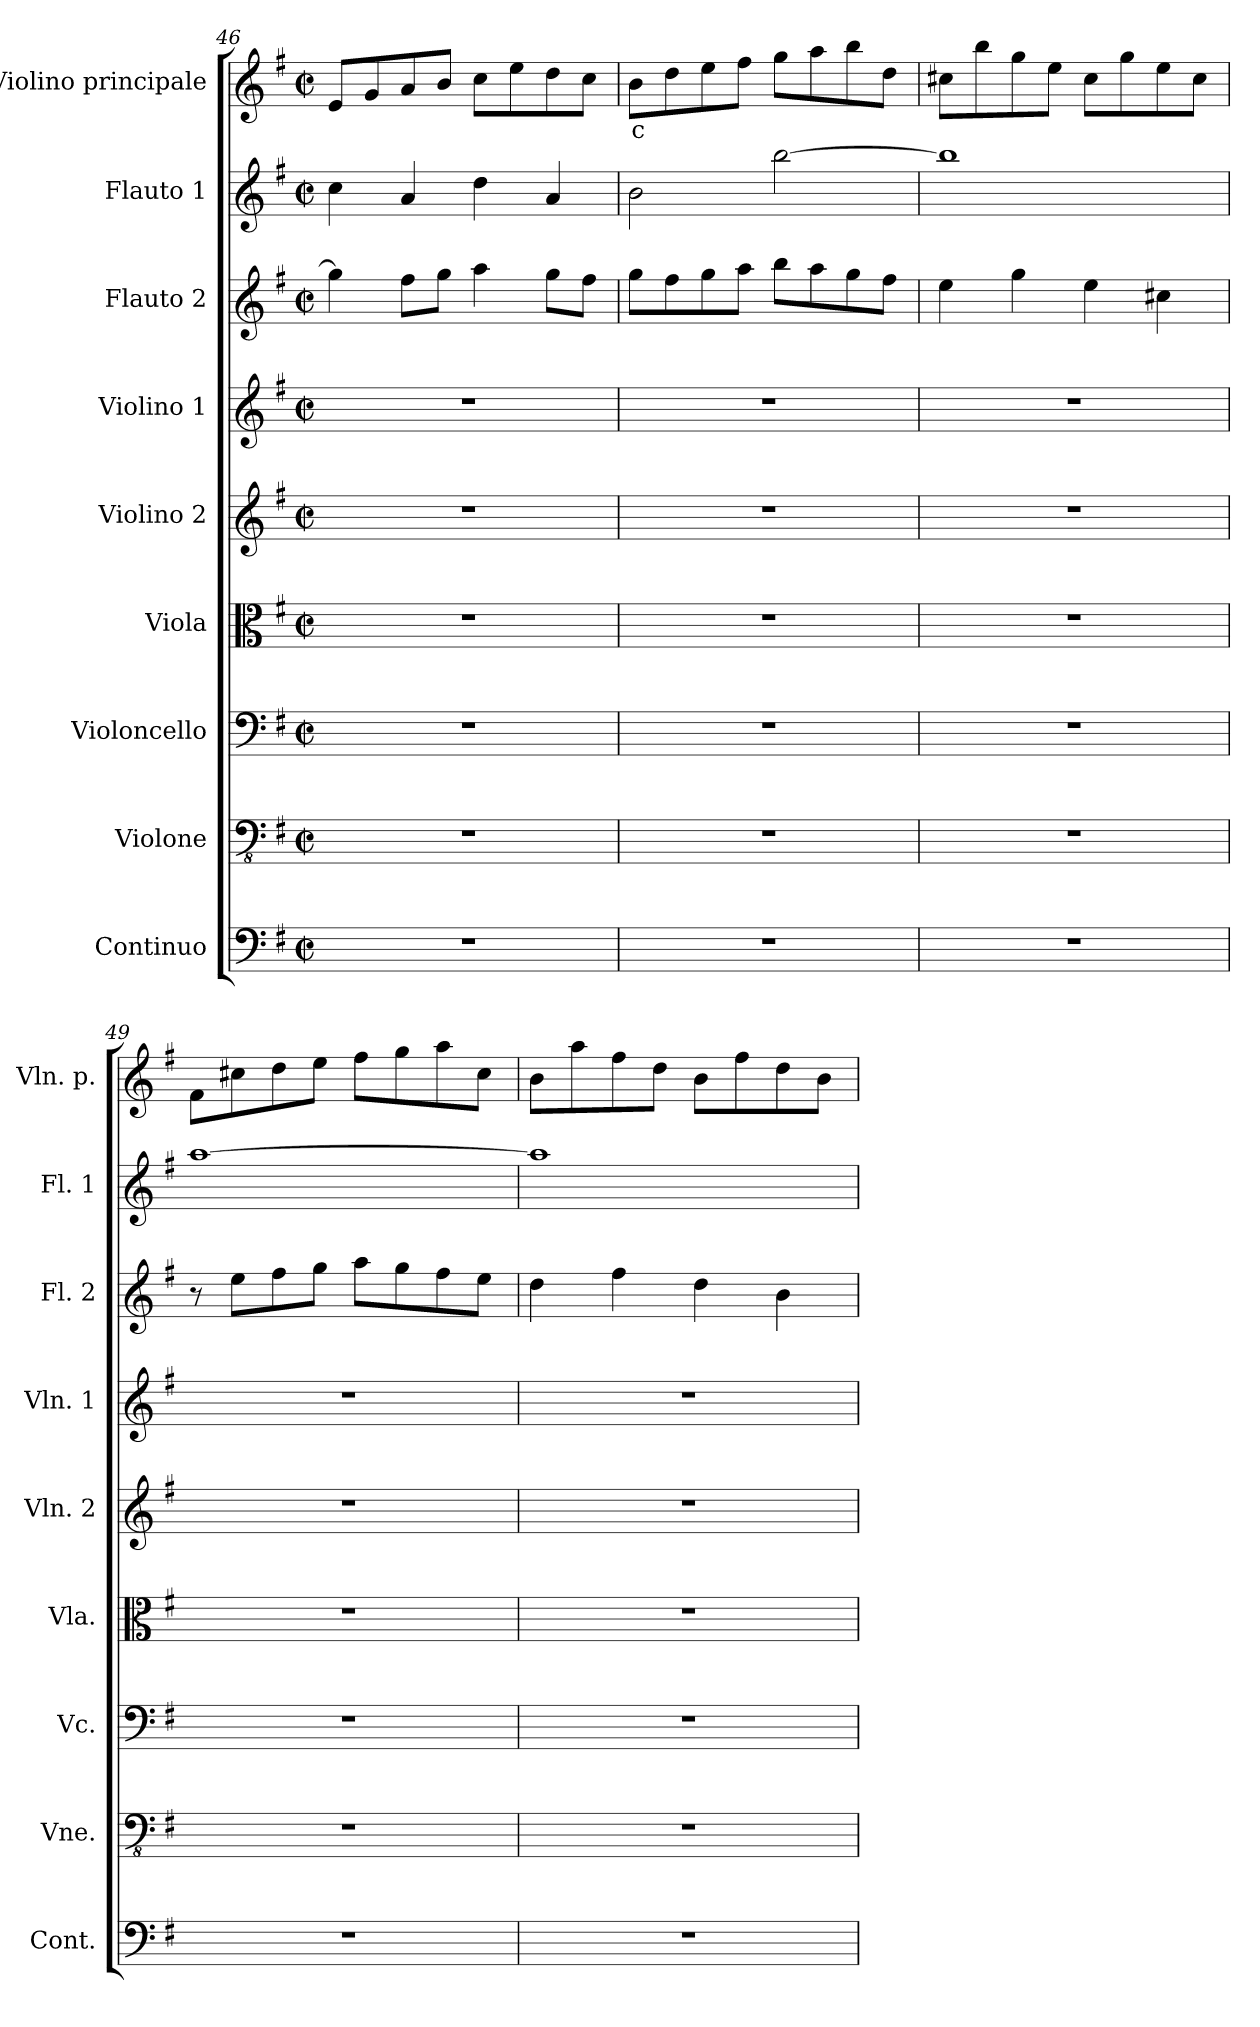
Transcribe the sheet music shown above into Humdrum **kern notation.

**kern	**kern	**kern	**kern	**kern	**kern	**kern	**kern	**kern	**text
*part9	*part8	*part7	*part6	*part5	*part4	*part3	*part2	*part1	*part1
*staff9	*staff8	*staff7	*staff6	*staff5	*staff4	*staff3	*staff2	*staff1	*staff1
*I"Continuo	*I"Violone	*I"Violoncello	*I"Viola	*I"Violino 2	*I"Violino 1	*I"Flauto 2	*I"Flauto 1	*I"Violino principale	*
*I'Cont.	*I'Vne.	*I'Vc.	*I'Vla.	*I'Vln. 2	*I'Vln. 1	*I'Fl. 2	*I'Fl. 1	*I'Vln. p.	*
*clefF4	*clefFv4	*clefF4	*clefC3	*clefG2	*clefG2	*clefG2	*clefG2	*clefG2	*
*	*ITrd7c12	*	*	*	*	*	*	*	*
*k[f#]	*k[f#]	*k[f#]	*k[f#]	*k[f#]	*k[f#]	*k[f#]	*k[f#]	*k[f#]	*
*M2/2	*M2/2	*M2/2	*M2/2	*M2/2	*M2/2	*M2/2	*M2/2	*M2/2	*
*met(c|)	*met(c|)	*met(c|)	*met(c|)	*met(c|)	*met(c|)	*met(c|)	*met(c|)	*met(c|)	*
=46	=46	=46	=46	=46	=46	=46	=46	=46	=46
1r	1r	1r	1r	1r	1r	4gg\]	4cc\	8e/L	.
.	.	.	.	.	.	.	.	8g/	.
.	.	.	.	.	.	8ff#\L	4a/	8a/	.
.	.	.	.	.	.	8gg\J	.	8b/J	.
.	.	.	.	.	.	4aa\	4dd\	8cc\L	.
.	.	.	.	.	.	.	.	8ee\	.
.	.	.	.	.	.	8gg\L	4a/	8dd\	.
.	.	.	.	.	.	8ff#\J	.	8cc\J	.
=47	=47	=47	=47	=47	=47	=47	=47	=47	=47
!	!	!	!	!	!	!	!	!	!LO:LY:color=#FF0000
1r	1r	1r	1r	1r	1r	8gg\L	2b\	8b\L	c
.	.	.	.	.	.	8ff#\	.	8dd\	.
.	.	.	.	.	.	8gg\	.	8ee\	.
.	.	.	.	.	.	8aa\J	.	8ff#\J	.
.	.	.	.	.	.	8bb\L	[2bb\	8gg\L	.
.	.	.	.	.	.	8aa\	.	8aa\	.
.	.	.	.	.	.	8gg\	.	8bb\	.
.	.	.	.	.	.	8ff#\J	.	8dd\J	.
=48	=48	=48	=48	=48	=48	=48	=48	=48	=48
1r	1r	1r	1r	1r	1r	4ee\	1bb]	8cc#X\L	.
.	.	.	.	.	.	.	.	8bb\	.
.	.	.	.	.	.	4gg\	.	8gg\	.
.	.	.	.	.	.	.	.	8ee\J	.
.	.	.	.	.	.	4ee\	.	8cc#\L	.
.	.	.	.	.	.	.	.	8gg\	.
.	.	.	.	.	.	4cc#X\	.	8ee\	.
.	.	.	.	.	.	.	.	8cc#\J	.
=49	=49	=49	=49	=49	=49	=49	=49	=49	=49
1r	1r	1r	1r	1r	1r	8r	[1aa	8f#\L	.
.	.	.	.	.	.	8ee\L	.	8cc#X\	.
.	.	.	.	.	.	8ff#\	.	8dd\	.
.	.	.	.	.	.	8gg\J	.	8ee\J	.
.	.	.	.	.	.	8aa\L	.	8ff#\L	.
.	.	.	.	.	.	8gg\	.	8gg\	.
.	.	.	.	.	.	8ff#\	.	8aa\	.
.	.	.	.	.	.	8ee\J	.	8cc#\J	.
=50	=50	=50	=50	=50	=50	=50	=50	=50	=50
1r	1r	1r	1r	1r	1r	4dd\	1aa]	8b\L	.
.	.	.	.	.	.	.	.	8aa\	.
.	.	.	.	.	.	4ff#\	.	8ff#\	.
.	.	.	.	.	.	.	.	8dd\J	.
.	.	.	.	.	.	4dd\	.	8b\L	.
.	.	.	.	.	.	.	.	8ff#\	.
.	.	.	.	.	.	4b\	.	8dd\	.
.	.	.	.	.	.	.	.	8b\J	.
=	=	=	=	=	=	=	=	=	=
*-	*-	*-	*-	*-	*-	*-	*-	*-	*-
